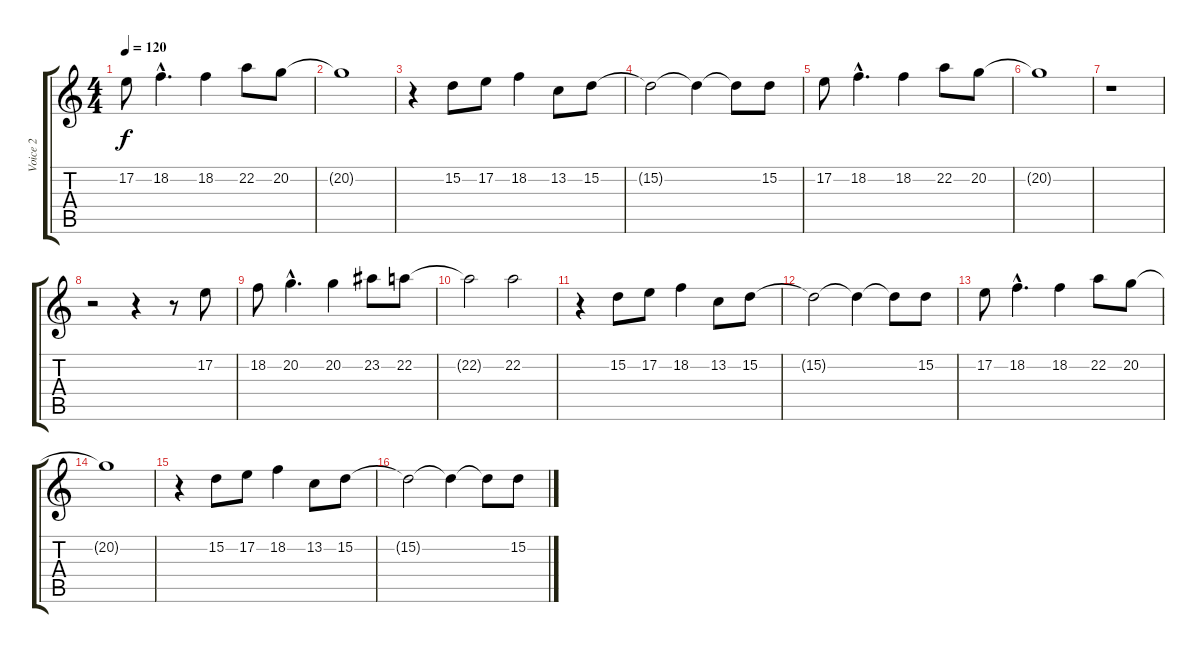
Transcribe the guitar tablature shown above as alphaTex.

\track ("Voice 2" "Voice 2") {instrument choiraahs}
\staff {score tabs}
\tuning (E4 B3 G3 D3 A2 E2) {hide}
\ts (4 4)
\tempo 120
\clef g2
\ks c
17.2.8{txt "" dy f} 18.2{hac}.4{d} 18.2.4{txt ""} 22.2.8{txt ""} 20.2.8{txt ""} |
20.2{t}.1 |
r.4 15.2.8{txt ""} 17.2.8 18.2.4{txt ""} 13.2.8{txt ""} 15.2.8 |
15.2{t}.2 15.2{t}.4 15.2{t}.8 15.2.8{txt ""} |
17.2.8{txt ""} 18.2{hac}.4{d txt ""} 18.2.4{txt ""} 22.2.8{txt ""} 20.2.8{txt ""} |
20.2{t}.1 |
r.1 |
r.2 r.4 r.8 17.2.8{txt ""} |
18.2.8 20.2{hac}.4{d} 20.2.4{txt ""} 23.2.8{txt ""} 22.2.8 |
22.2{t}.2 22.2.2 |
r.4 15.2.8{txt ""} 17.2.8 18.2.4{txt ""} 13.2.8{txt ""} 15.2.8 |
15.2{t}.2 15.2{t}.4 15.2{t}.8 15.2.8{txt ""} |
17.2.8{txt ""} 18.2{hac}.4{d} 18.2.4{txt ""} 22.2.8{txt ""} 20.2.8{txt ""} |
20.2{t}.1 |
r.4 15.2.8{txt ""} 17.2.8 18.2.4{txt ""} 13.2.8{txt ""} 15.2.8 |
15.2{t}.2 15.2{t}.4 15.2{t}.8 15.2.8{txt ""}
